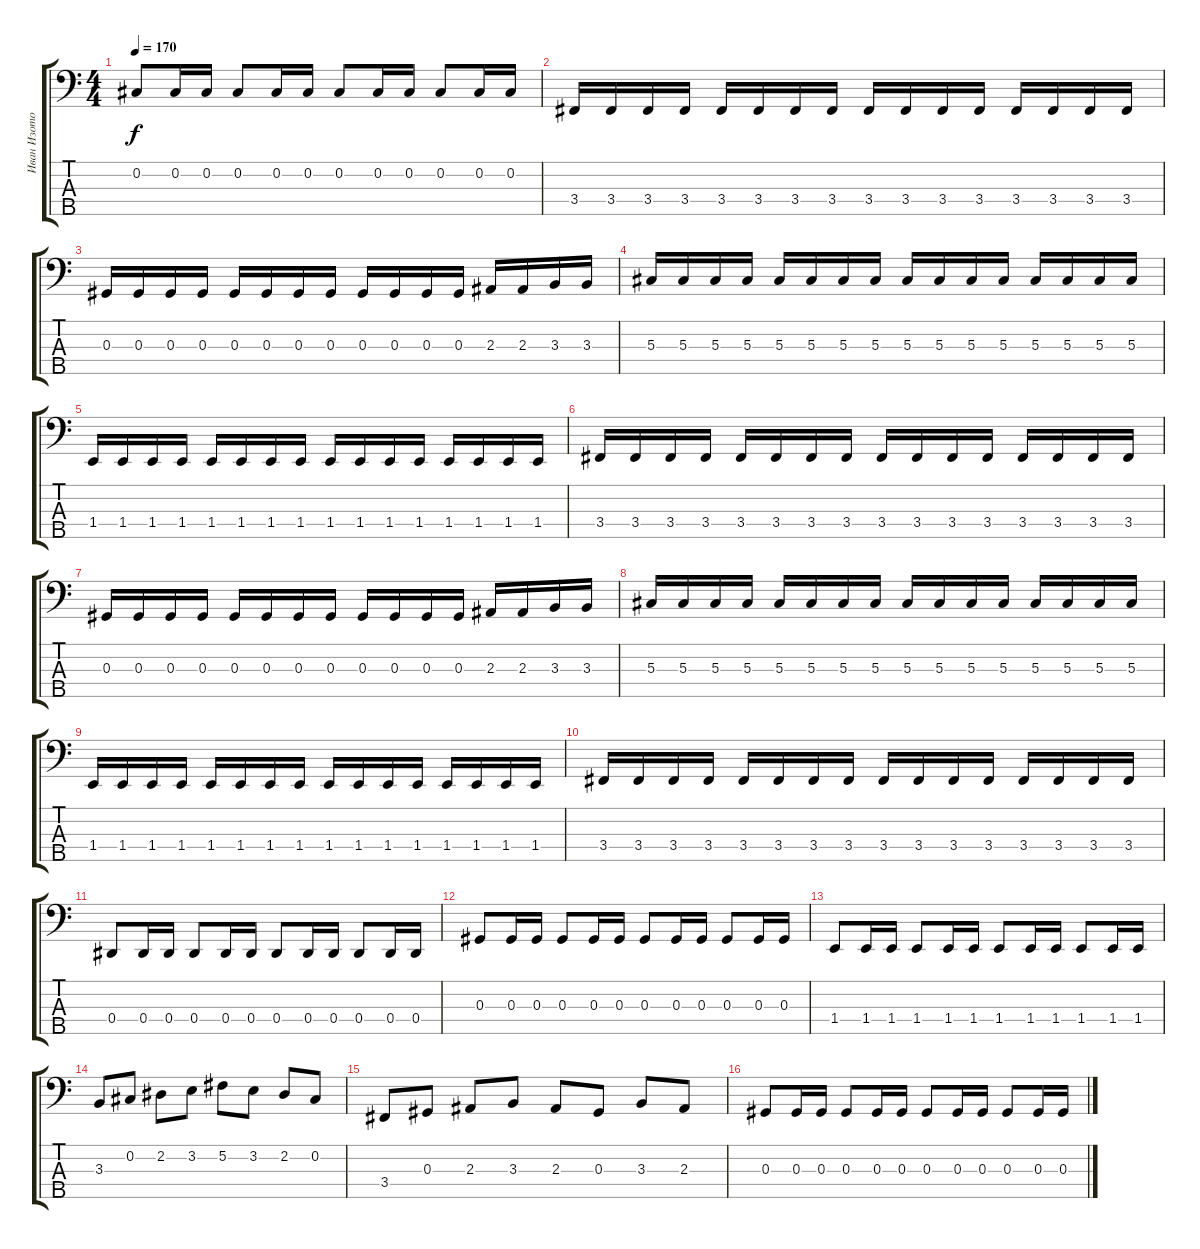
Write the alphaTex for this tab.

\track ("Иван Изотов" "Иван Изото") {instrument electricbasspick}
\staff {score tabs}
\tuning (Gb2 Db2 Ab1 Eb1 Bb0) {hide}
\ts (4 4)
\tempo 170
\clef f4
\ks c
0.2.8{dy f} 0.2.16 0.2.16 0.2.8 0.2.16 0.2.16 0.2.8 0.2.16 0.2.16 0.2.8 0.2.16 0.2.16 |
3.4.16 3.4.16 3.4.16 3.4.16 3.4.16 3.4.16 3.4.16 3.4.16 3.4.16 3.4.16 3.4.16 3.4.16 3.4.16 3.4.16 3.4.16 3.4.16 |
0.3.16 0.3.16 0.3.16 0.3.16 0.3.16 0.3.16 0.3.16 0.3.16 0.3.16 0.3.16 0.3.16 0.3.16 2.3.16 2.3.16 3.3.16 3.3.16 |
5.3.16 5.3.16 5.3.16 5.3.16 5.3.16 5.3.16 5.3.16 5.3.16 5.3.16 5.3.16 5.3.16 5.3.16 5.3.16 5.3.16 5.3.16 5.3.16 |
1.4.16 1.4.16 1.4.16 1.4.16 1.4.16 1.4.16 1.4.16 1.4.16 1.4.16 1.4.16 1.4.16 1.4.16 1.4.16 1.4.16 1.4.16 1.4.16 |
3.4.16 3.4.16 3.4.16 3.4.16 3.4.16 3.4.16 3.4.16 3.4.16 3.4.16 3.4.16 3.4.16 3.4.16 3.4.16 3.4.16 3.4.16 3.4.16 |
0.3.16 0.3.16 0.3.16 0.3.16 0.3.16 0.3.16 0.3.16 0.3.16 0.3.16 0.3.16 0.3.16 0.3.16 2.3.16 2.3.16 3.3.16 3.3.16 |
5.3.16 5.3.16 5.3.16 5.3.16 5.3.16 5.3.16 5.3.16 5.3.16 5.3.16 5.3.16 5.3.16 5.3.16 5.3.16 5.3.16 5.3.16 5.3.16 |
1.4.16 1.4.16 1.4.16 1.4.16 1.4.16 1.4.16 1.4.16 1.4.16 1.4.16 1.4.16 1.4.16 1.4.16 1.4.16 1.4.16 1.4.16 1.4.16 |
3.4.16 3.4.16 3.4.16 3.4.16 3.4.16 3.4.16 3.4.16 3.4.16 3.4.16 3.4.16 3.4.16 3.4.16 3.4.16 3.4.16 3.4.16 3.4.16 |
0.4.8 0.4.16 0.4.16 0.4.8 0.4.16 0.4.16 0.4.8 0.4.16 0.4.16 0.4.8 0.4.16 0.4.16 |
0.3.8 0.3.16 0.3.16 0.3.8 0.3.16 0.3.16 0.3.8 0.3.16 0.3.16 0.3.8 0.3.16 0.3.16 |
1.4.8 1.4.16 1.4.16 1.4.8 1.4.16 1.4.16 1.4.8 1.4.16 1.4.16 1.4.8 1.4.16 1.4.16 |
3.3.8 0.2.8 2.2.8 3.2.8 5.2.8 3.2.8 2.2.8 0.2.8 |
3.4.8 0.3.8 2.3.8 3.3.8 2.3.8 0.3.8 3.3.8 2.3.8 |
0.3.8 0.3.16 0.3.16 0.3.8 0.3.16 0.3.16 0.3.8 0.3.16 0.3.16 0.3.8 0.3.16 0.3.16
